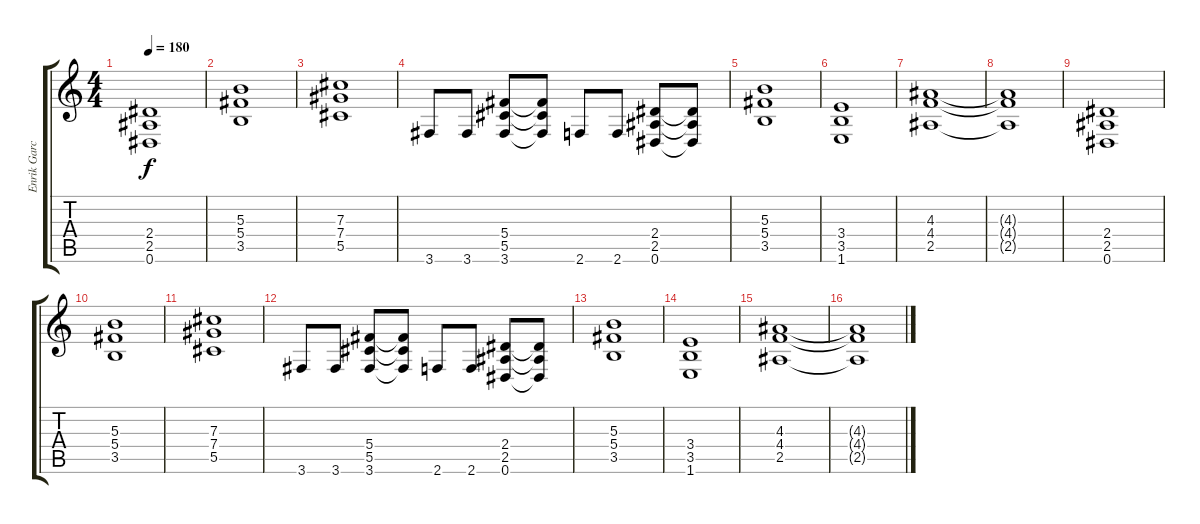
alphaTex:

\track ("Enrik Garcia - Rithym guitar Left" "Enrik Garc") {instrument distortionguitar}
\staff {score tabs}
\tuning (Eb4 Bb3 Gb3 Db3 Ab2 Eb2) {hide}
\ts (4 4)
\tempo 180
\clef g2
\ks c
(2.4 2.5 0.6).1{dy f} |
(5.3 5.4 3.5).1 |
(7.3 7.4 5.5).1 |
3.6.8 3.6.8 (5.4 5.5 3.6).8 (5.4{t} 5.5{t} 3.6{t}).8 2.6.8 2.6.8 (2.4 2.5 0.6).8 (2.4{t} 2.5{t} 0.6{t}).8 |
(5.3 5.4 3.5).1 |
(3.4 3.5 1.6).1 |
(4.3 4.4 2.5).1 |
(4.3{t} 4.4{t} 2.5{t}).1 |
(2.4 2.5 0.6).1 |
(5.3 5.4 3.5).1 |
(7.3 7.4 5.5).1 |
3.6.8 3.6.8 (5.4 5.5 3.6).8 (5.4{t} 5.5{t} 3.6{t}).8 2.6.8 2.6.8 (2.4 2.5 0.6).8 (2.4{t} 2.5{t} 0.6{t}).8 |
(5.3 5.4 3.5).1 |
(3.4 3.5 1.6).1 |
(4.3 4.4 2.5).1 |
(4.3{t} 4.4{t} 2.5{t}).1
